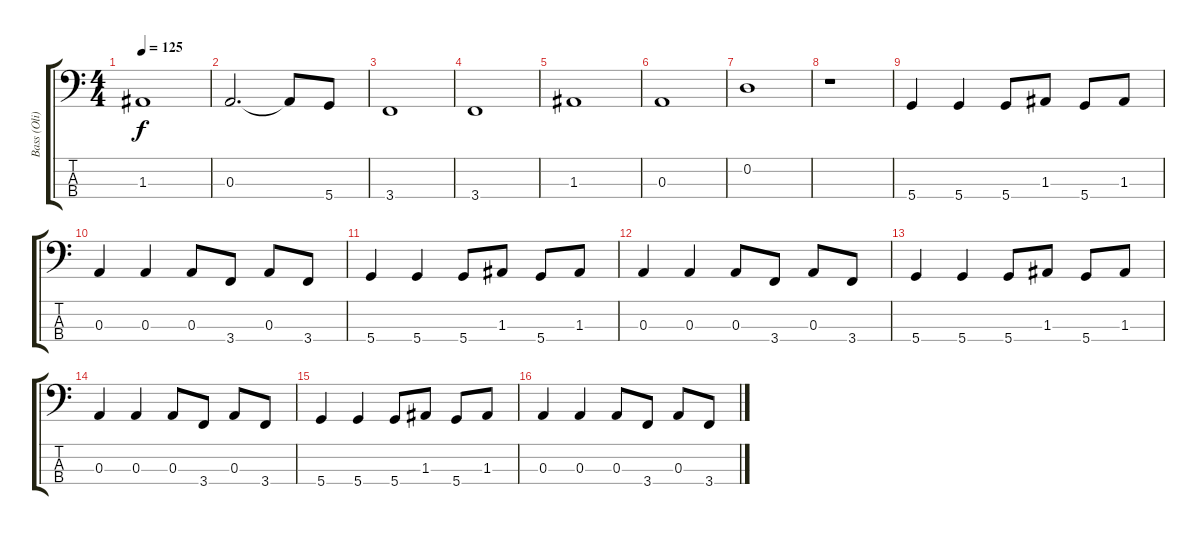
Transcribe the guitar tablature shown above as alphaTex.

\track ("Bass (Oli)" "Bass (Oli)") {instrument electricbassfinger}
\staff {score tabs}
\tuning (G2 D2 A1 D1) {hide}
\ts (4 4)
\tempo 125
\clef f4
\ks c
1.3.1{dy f} |
0.3.2{d} 0.3{t}.8 5.4.8 |
3.4.1 |
3.4.1 |
1.3.1 |
0.3.1 |
0.2.1 |
r.1 |
5.4.4 5.4.4 5.4.8 1.3.8 5.4.8 1.3.8 |
0.3.4 0.3.4 0.3.8 3.4.8 0.3.8 3.4.8 |
5.4.4 5.4.4 5.4.8 1.3.8 5.4.8 1.3.8 |
0.3.4 0.3.4 0.3.8 3.4.8 0.3.8 3.4.8 |
5.4.4 5.4.4 5.4.8 1.3.8 5.4.8 1.3.8 |
0.3.4 0.3.4 0.3.8 3.4.8 0.3.8 3.4.8 |
5.4.4 5.4.4 5.4.8 1.3.8 5.4.8 1.3.8 |
0.3.4 0.3.4 0.3.8 3.4.8 0.3.8 3.4.8
